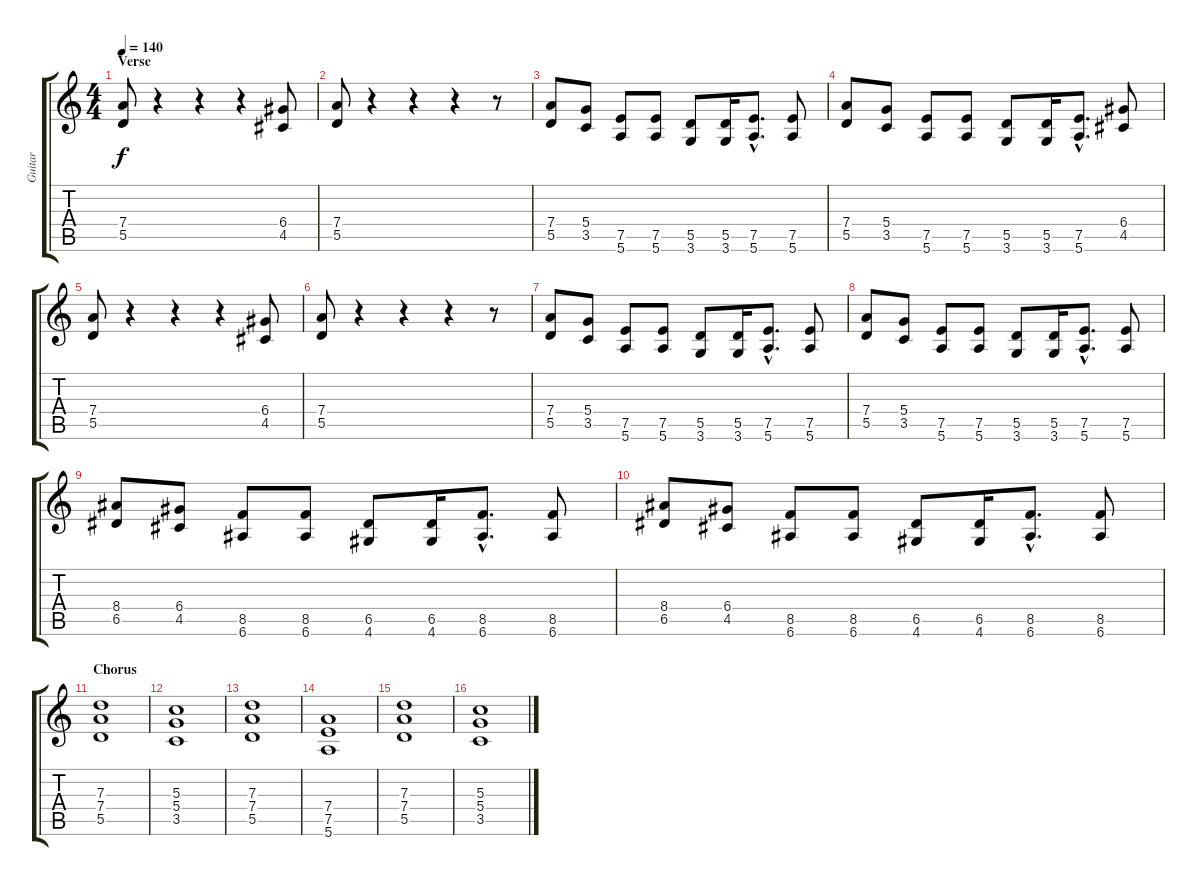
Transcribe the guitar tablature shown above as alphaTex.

\track ("Guitar" "Guitar") {instrument distortionguitar}
\staff {score tabs}
\tuning (E4 B3 G3 D3 A2 E2) {hide}
\ts (4 4)
\section ("" "Verse")
\tempo 140
\clef g2
\ks c
(7.4 5.5).8{dy f} r.4 r.4 r.4 (6.4 4.5).8 |
(7.4 5.5).8 r.4 r.4 r.4 r.8 |
(7.4 5.5).8 (5.4 3.5).8 (7.5 5.6).8 (7.5 5.6).8 (5.5 3.6).8 (5.5 3.6).16 (7.5{hac} 5.6{hac}).8{d} (7.5 5.6).8 |
(7.4 5.5).8 (5.4 3.5).8 (7.5 5.6).8 (7.5 5.6).8 (5.5 3.6).8 (5.5 3.6).16 (7.5{hac} 5.6{hac}).8{d} (6.4 4.5).8 |
(7.4 5.5).8 r.4 r.4 r.4 (6.4 4.5).8 |
(7.4 5.5).8 r.4 r.4 r.4 r.8 |
(7.4 5.5).8 (5.4 3.5).8 (7.5 5.6).8 (7.5 5.6).8 (5.5 3.6).8 (5.5 3.6).16 (7.5{hac} 5.6{hac}).8{d} (7.5 5.6).8 |
(7.4 5.5).8 (5.4 3.5).8 (7.5 5.6).8 (7.5 5.6).8 (5.5 3.6).8 (5.5 3.6).16 (7.5{hac} 5.6{hac}).8{d} (7.5 5.6).8 |
(8.4 6.5).8 (6.4 4.5).8 (8.5 6.6).8 (8.5 6.6).8 (6.5 4.6).8 (6.5 4.6).16 (8.5{hac} 6.6{hac}).8{d} (8.5 6.6).8 |
(8.4 6.5).8 (6.4 4.5).8 (8.5 6.6).8 (8.5 6.6).8 (6.5 4.6).8 (6.5 4.6).16 (8.5{hac} 6.6{hac}).8{d} (8.5 6.6).8 |
\section ("" "Chorus")
(7.3 7.4 5.5).1 |
(5.3 5.4 3.5).1 |
(7.3 7.4 5.5).1 |
(7.4 7.5 5.6).1 |
(7.3 7.4 5.5).1 |
(5.3 5.4 3.5).1
